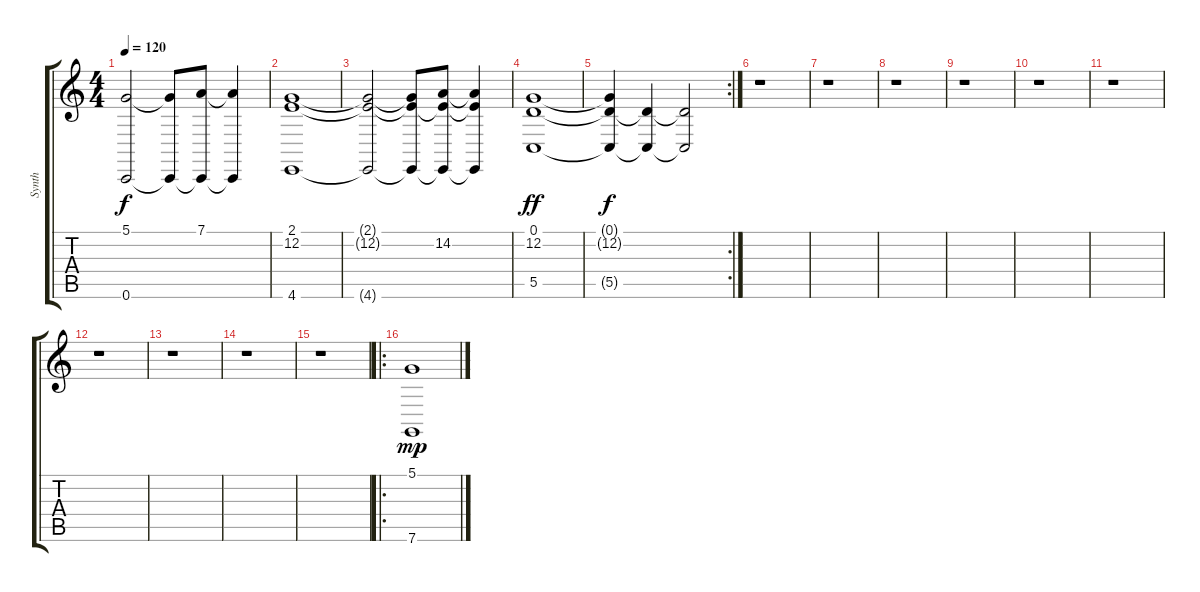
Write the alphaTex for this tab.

\track ("Synth" "Synth") {instrument choiraahs}
\staff {score tabs}
\tuning (D4 G3 G3 C3 G2 C2) {hide}
\ts (4 4)
\tempo 120
\clef g2
\ks c
(5.1{t} 0.6{t}).2{dy f} (5.1{t} 0.6{t}).8 (7.1 0.6{t}).8 (7.1{t} 0.6{t}).4 |
(2.1 12.2 4.6).1 |
(2.1{t} 12.2{t} 4.6{t}).2 (2.1{t} 12.2{t} 4.6{t}).8 (2.1{t} 14.2 4.6{t}).8 (2.1{t} 14.2{t} 4.6{t}).4 |
(0.1 12.2 5.5).1{dy ff} |
\rc 2
(0.1{t} 12.2{t} 5.5{t}).4{dy f} (0.1{t} 5.5{t}).4 (0.1{t} 5.5{t}).2 |
r.1 |
r.1 |
r.1 |
r.1 |
r.1 |
r.1 |
r.1 |
r.1 |
r.1 |
r.1 |
\ro
(5.1 7.6).1{dy mp}
